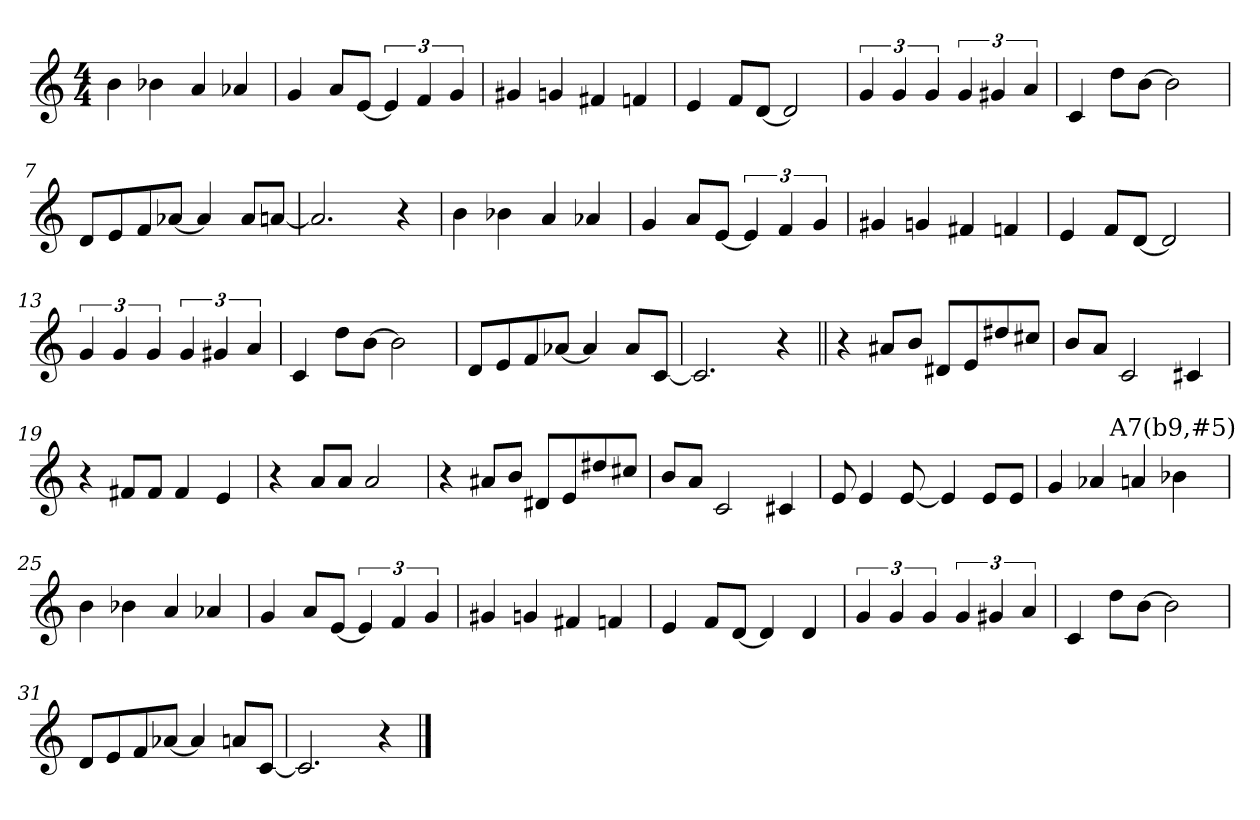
**kern
*part1
*staff1
*clefG2
*k[]
*C:
*M4/4
=1
4b\
4b-X\
4a/
4a-X/
=2
4g/
8a/L
[8e/J
6e/]
6f/
6g/
=3
4g#X/
4gn/
4f#X/
4fn/
=4
4e/
8f/L
[8d/J
2d/]
=5
6g/
6g/
6g/
6g/
6g#X/
6a/
!!LO:LB:g=z
=6
4c/
8dd\L
[8b\J
2b\]
=7
8d/L
8e/
8f/
[8a-X/J
4a-/]
8a-/L
[8an/J
=8
2.a/]
4r
=9
4b\
4b-X\
4a/
4a-X/
=10
4g/
8a/L
[8e/J
6e/]
6f/
6g/
!!LO:LB:g=z
=11
4g#X/
4gn/
4f#X/
4fn/
=12
4e/
8f/L
[8d/J
2d/]
=13
6g/
6g/
6g/
6g/
6g#X/
6a/
=14
4c/
8dd\L
[8b\J
2b\]
=15
8d/L
8e/
8f/
[8a-X/J
4a-/]
8a-/L
[8c/J
!!LO:LB:g=z
=16
2.c/]
4r
=17||
4r
8a#X/L
8b/J
8d#X/L
8e/
8dd#X/
8cc#X/J
=18
8b/L
8a/J
2c/
4c#X/
=19
4r
8f#X/L
8f#/J
4f#/
4e/
=20
4r
8a/L
8a/J
2a/
!!LO:LB:g=z
=21
4r
8a#X/L
8b/J
8d#X/L
8e/
8dd#X/
8cc#X/J
=22
8b/L
8a/J
2c/
4c#X/
=23
8e/
4e/
[8e/
4e/]
8e/L
8e/J
=24
4g/
4a-X/
4an/
!LO:TX:a:cj:t=A7(b9,#5)
4b-X\
=25
4b\
4b-X\
4a/
4a-X/
!!LO:LB:g=z
=26
4g/
8a/L
[8e/J
6e/]
6f/
6g/
=27
4g#X/
4gn/
4f#X/
4fn/
=28
4e/
8f/L
[8d/J
4d/]
4d/
=29
6g/
6g/
6g/
6g/
6g#X/
6a/
=30
4c/
8dd\L
[8b\J
2b\]
!!LO:LB:g=z
=31
8d/L
8e/
8f/
[8a-X/J
4a-/]
8an/L
[8c/J
=32
2.c/]
4r
==
*-
